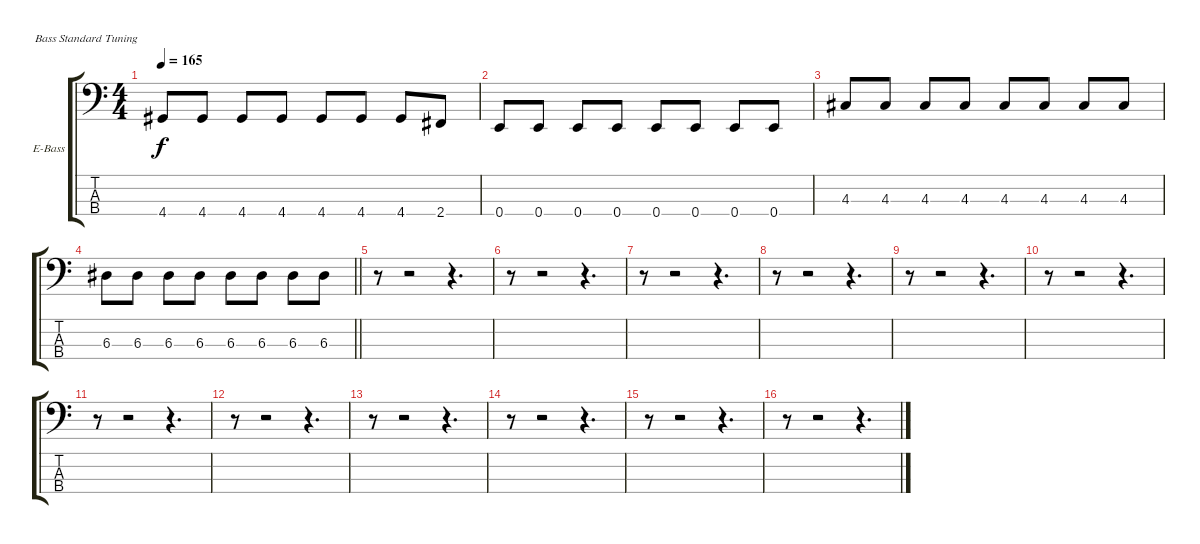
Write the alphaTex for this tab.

\bracketExtendMode groupsimilarinstruments
\firstSystemTrackNameOrientation horizontal
\otherSystemsTrackNameOrientation horizontal
\track ("Spur 3" "E-Bass") {instrument electricbassfinger}
\staff {score tabs}
\tuning (G2 D2 A1 E1)
\ts (4 4)
\tempo 165
\clef f4
\ks c
4.4.8{dy f} 4.4.8 4.4.8 4.4.8 4.4.8 4.4.8 4.4.8 2.4.8 |
0.4.8 0.4.8 0.4.8 0.4.8 0.4.8 0.4.8 0.4.8 0.4.8 |
4.3.8 4.3.8 4.3.8 4.3.8 4.3.8 4.3.8 4.3.8 4.3.8 |
\barLineRight lightlight
6.3.8 6.3.8 6.3.8 6.3.8 6.3.8 6.3.8 6.3.8 6.3.8 |
r.8 r.2 r.4{d} |
r.8 r.2 r.4{d} |
r.8 r.2 r.4{d} |
r.8 r.2 r.4{d} |
r.8 r.2 r.4{d} |
r.8 r.2 r.4{d} |
r.8 r.2 r.4{d} |
r.8 r.2 r.4{d} |
r.8 r.2 r.4{d} |
r.8 r.2 r.4{d} |
r.8 r.2 r.4{d} |
r.8 r.2 r.4{d}
